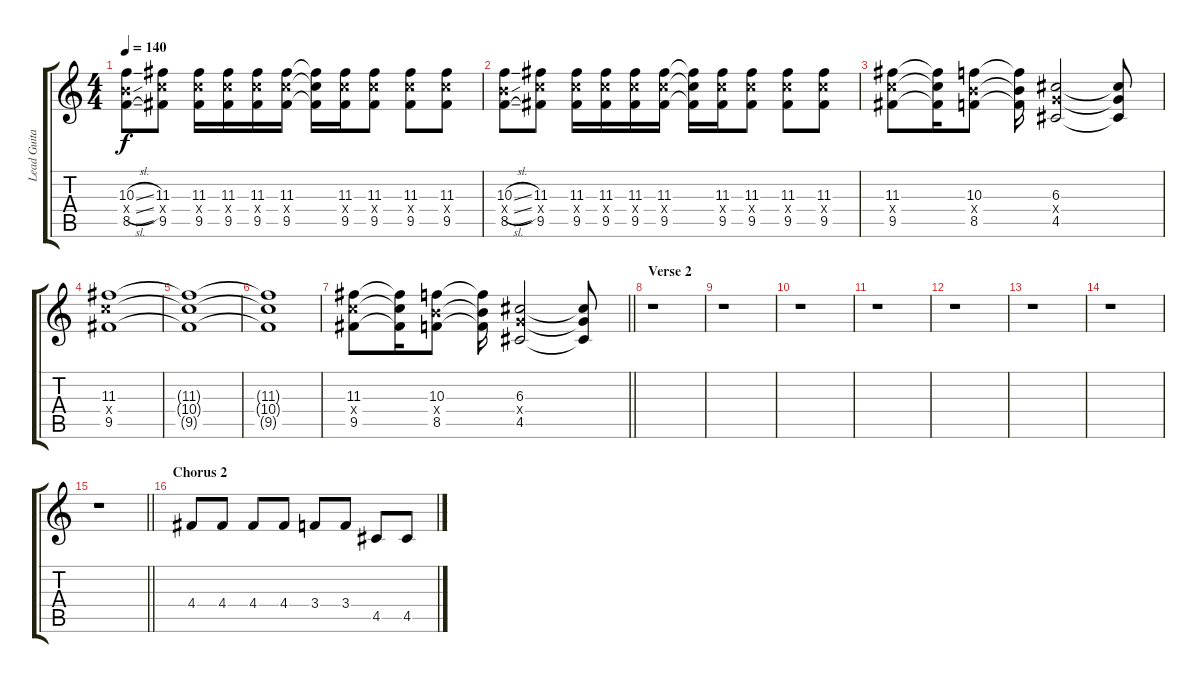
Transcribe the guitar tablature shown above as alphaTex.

\track ("Lead Guitar" "Lead Guita") {instrument electricguitarclean}
\staff {score tabs}
\tuning (E4 B3 G3 D3 A2 E2) {hide}
\ts (4 4)
\tempo 140
\clef g2
\ks c
(10.3{sl} 9.4{sl x} 8.5{sl}).8{dy f} (11.3 10.4{x} 9.5).8 (11.3 10.4{x} 9.5).16 (11.3 10.4{x} 9.5).16 (11.3 10.4{x} 9.5).16 (11.3 10.4{x} 9.5).16 (11.3{t} 10.4{t} 9.5{t}).16 (11.3 10.4{x} 9.5).16 (11.3 10.4{x} 9.5).8 (11.3 10.4{x} 9.5).8 (11.3 10.4{x} 9.5).8 |
(10.3{sl} 9.4{sl x} 8.5{sl}).8 (11.3 10.4{x} 9.5).8 (11.3 10.4{x} 9.5).16 (11.3 10.4{x} 9.5).16 (11.3 10.4{x} 9.5).16 (11.3 10.4{x} 9.5).16 (11.3{t} 10.4{t} 9.5{t}).16 (11.3 10.4{x} 9.5).16 (11.3 10.4{x} 9.5).8 (11.3 10.4{x} 9.5).8 (11.3 10.4{x} 9.5).8 |
(11.3 10.4{x} 9.5).8 (11.3{t} 10.4{t} 9.5{t}).16 (10.3 9.4{x} 8.5).8 (10.3{t} 9.4{t} 8.5{t}).16 (6.3 5.4{x} 4.5).2 (6.3{t} 5.4{t} 4.5{t}).8 |
(11.3 10.4{x} 9.5).1 |
(11.3{t} 10.4{t} 9.5{t}).1 |
(11.3{t} 10.4{t} 9.5{t}).1 |
\barLineRight lightlight
(11.3 10.4{x} 9.5).8 (11.3{t} 10.4{t} 9.5{t}).16 (10.3 9.4{x} 8.5).8 (10.3{t} 9.4{t} 8.5{t}).16 (6.3 5.4{x} 4.5).2 (6.3{t} 5.4{t} 4.5{t}).8 |
\section ("" "Verse 2")
r.1 |
r.1 |
r.1 |
r.1 |
r.1 |
r.1 |
r.1 |
\barLineRight lightlight
r.1 |
\section ("" "Chorus 2")
4.4.8 4.4.8 4.4.8 4.4.8 3.4.8 3.4.8 4.5.8 4.5.8
